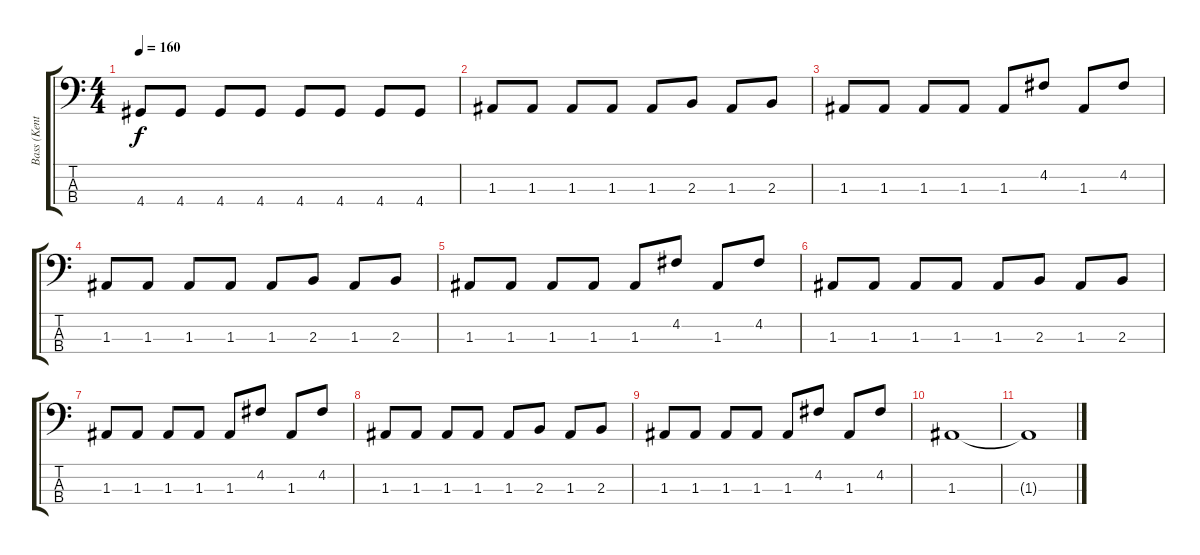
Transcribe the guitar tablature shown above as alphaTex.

\track ("Bass (Kent)" "Bass (Kent") {instrument electricbassfinger}
\staff {score tabs}
\tuning (G2 D2 A1 E1) {hide}
\ts (4 4)
\tempo 160
\clef f4
\ks c
4.4.8{dy f} 4.4.8 4.4.8 4.4.8 4.4.8 4.4.8 4.4.8 4.4.8 |
1.3.8 1.3.8 1.3.8 1.3.8 1.3.8 2.3.8 1.3.8 2.3.8 |
1.3.8 1.3.8 1.3.8 1.3.8 1.3.8 4.2.8 1.3.8 4.2.8 |
1.3.8 1.3.8 1.3.8 1.3.8 1.3.8 2.3.8 1.3.8 2.3.8 |
1.3.8 1.3.8 1.3.8 1.3.8 1.3.8 4.2.8 1.3.8 4.2.8 |
1.3.8 1.3.8 1.3.8 1.3.8 1.3.8 2.3.8 1.3.8 2.3.8 |
1.3.8 1.3.8 1.3.8 1.3.8 1.3.8 4.2.8 1.3.8 4.2.8 |
1.3.8 1.3.8 1.3.8 1.3.8 1.3.8 2.3.8 1.3.8 2.3.8 |
1.3.8 1.3.8 1.3.8 1.3.8 1.3.8 4.2.8 1.3.8 4.2.8 |
1.3.1 |
1.3{t}.1
